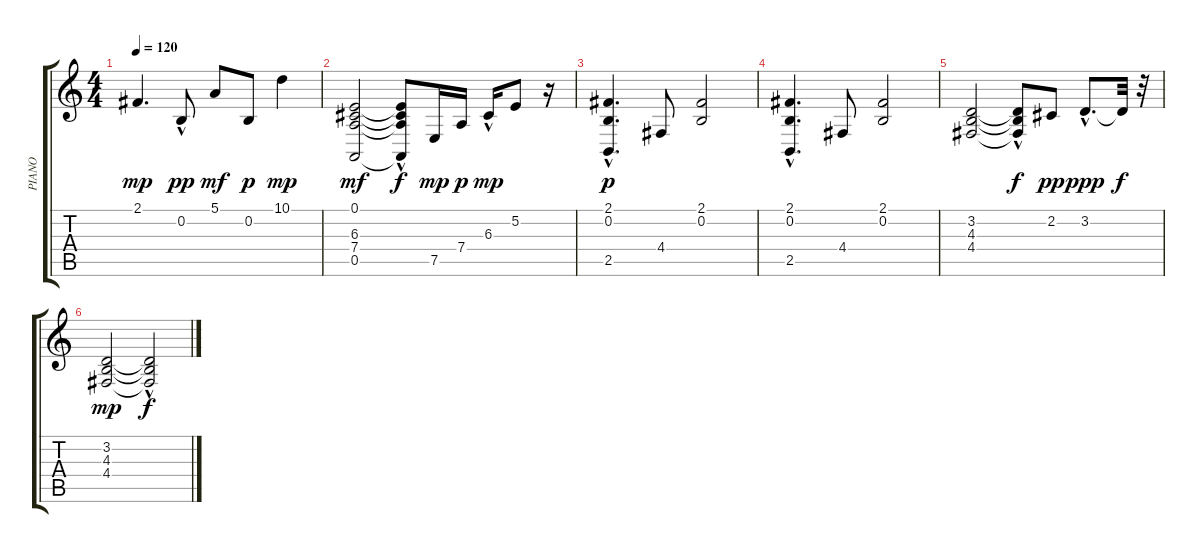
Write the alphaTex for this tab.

\track ("PIANO" "PIANO") {instrument electricpiano1}
\staff {score tabs}
\tuning (E4 B3 G3 D3 A2 E2) {hide}
\ts (4 4)
\tempo 120
\clef g2
\ks c
2.1.4{d dy mp} 0.2{hac}.8{dy pp} 5.1.8{dy mf} 0.2.8{dy p} 10.1.4{dy mp} |
(0.1 6.3 7.4 0.5).2{dy mf} (0.1{hac t} 6.3{hac t} 7.4{t} 0.5{t}).8{dy f} 7.5.16{dy mp} 7.4.16{dy p} 6.3{hac}.16{dy mp} 5.2.8 r.16 |
(2.1{hac} 0.2{hac} 2.5).4{d dy p} 4.4.8 (2.1 0.2).2 |
(2.1{hac} 0.2{hac} 2.5).4{d} 4.4.8 (2.1 0.2).2 |
(3.2 4.3 4.4).2 (3.2{t} 4.3{hac t} 4.4{hac t}).8{dy f} 2.2.8{dy pp} 3.2{hac}.8{d dy ppp} 3.2{t}.32{dy f} r.32 |
(3.2 4.3 4.4).2{dy mp} (3.2{hac t} 4.3{hac t} 4.4{hac t}).2{dy f}
